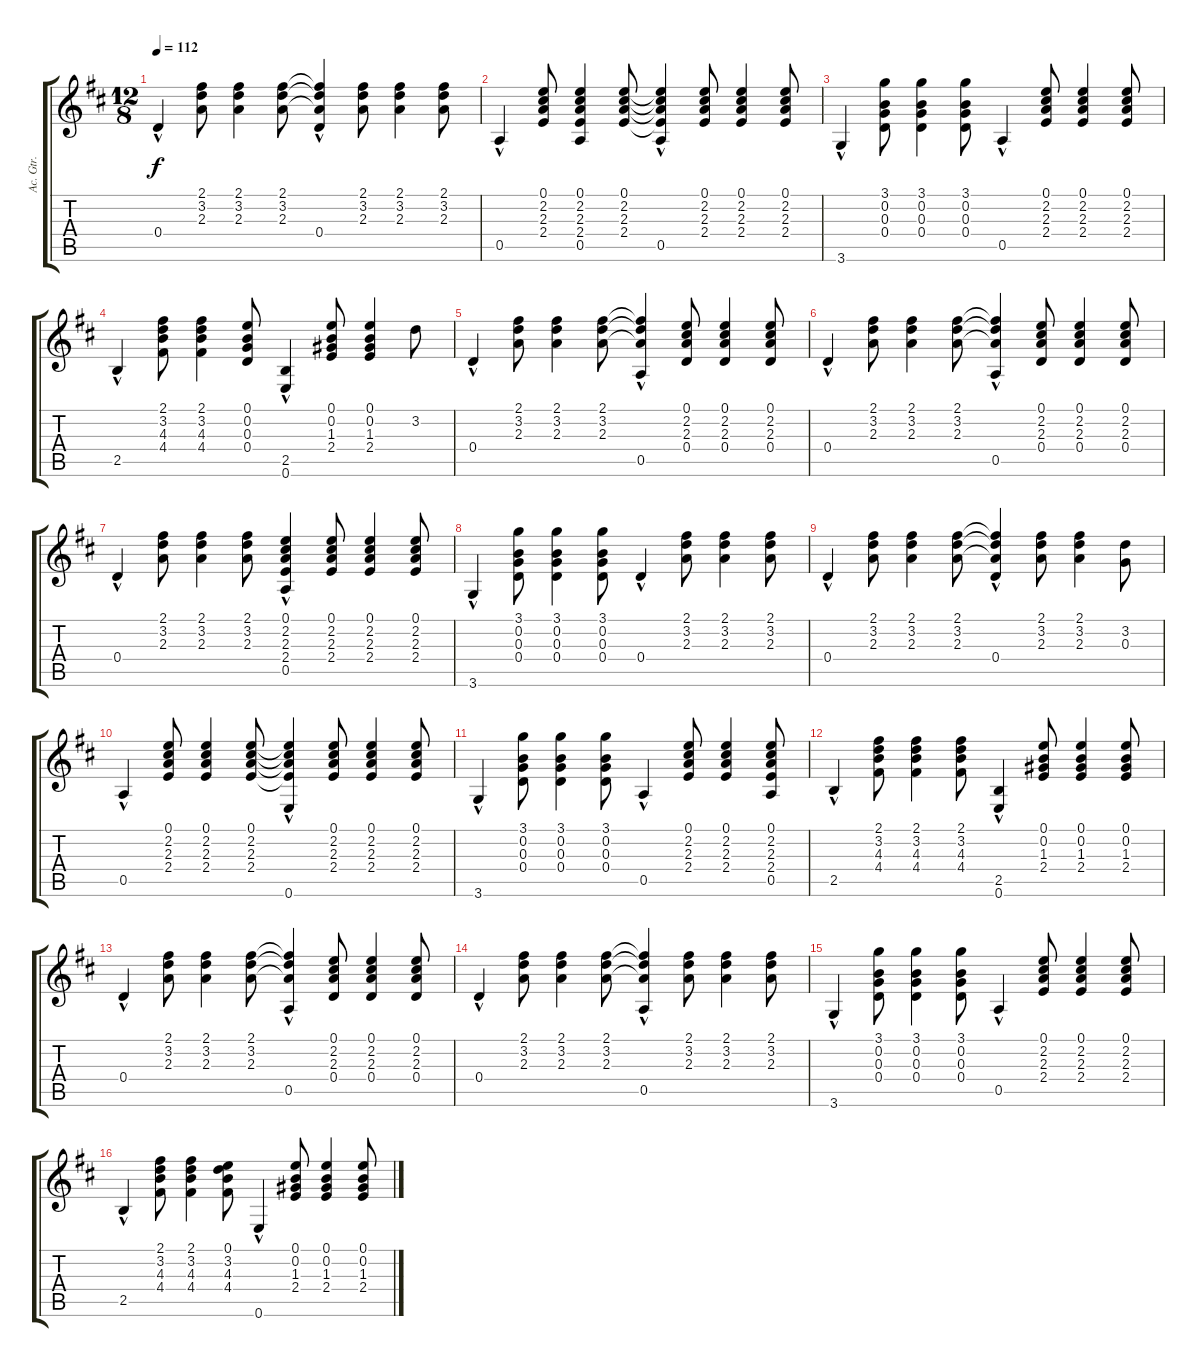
\track ("Ac. Gtr." "Ac. Gtr.") {instrument acousticguitarsteel}
\staff {score tabs}
\tuning (E4 B3 G3 D3 A2 E2) {hide}
\ts (12 8)
\tempo 112
\clef g2
\ks d
0.4{hac}.4{dy f} (2.1 3.2 2.3).8 (2.1 3.2 2.3).4 (2.1 3.2 2.3).8 (2.1{t} 3.2{t} 2.3{t} 0.4{hac}).4 (2.1 3.2 2.3).8 (2.1 3.2 2.3).4 (2.1 3.2 2.3).8 |
0.5{hac}.4 (0.1 2.2 2.3 2.4).8 (0.1 2.2 2.3 2.4 0.5).4 (0.1 2.2 2.3 2.4).8 (0.1{t} 2.2{t} 2.3{t} 2.4{t} 0.5{hac}).4 (0.1 2.2 2.3 2.4).8 (0.1 2.2 2.3 2.4).4 (0.1 2.2 2.3 2.4).8 |
3.6{hac}.4 (3.1 0.2 0.3 0.4).8 (3.1 0.2 0.3 0.4).4 (3.1 0.2 0.3 0.4).8 0.5{hac}.4 (0.1 2.2 2.3 2.4).8 (0.1 2.2 2.3 2.4).4 (0.1 2.2 2.3 2.4).8 |
2.5{hac}.4 (2.1 3.2 4.3 4.4).8 (2.1 3.2 4.3 4.4).4 (0.1 0.2 0.3 0.4).8 (2.5{hac} 0.6{hac}).4 (0.1 0.2 1.3 2.4).8 (0.1 0.2 1.3 2.4).4 3.2.8 |
0.4{hac}.4 (2.1 3.2 2.3).8 (2.1 3.2 2.3).4 (2.1 3.2 2.3).8 (2.1{t} 3.2{t} 2.3{t} 0.5{hac}).4 (0.1 2.2 2.3 0.4).8 (0.1 2.2 2.3 0.4).4 (0.1 2.2 2.3 0.4).8 |
0.4{hac}.4 (2.1 3.2 2.3).8 (2.1 3.2 2.3).4 (2.1 3.2 2.3).8 (2.1{t} 3.2{t} 2.3{t} 0.5{hac}).4 (0.1 2.2 2.3 0.4).8 (0.1 2.2 2.3 0.4).4 (0.1 2.2 2.3 0.4).8 |
0.4{hac}.4 (2.1 3.2 2.3).8 (2.1 3.2 2.3).4 (2.1 3.2 2.3).8 (0.1 2.2 2.3 2.4 0.5{hac}).4 (0.1 2.2 2.3 2.4).8 (0.1 2.2 2.3 2.4).4 (0.1 2.2 2.3 2.4).8 |
3.6{hac}.4 (3.1 0.2 0.3 0.4).8 (3.1 0.2 0.3 0.4).4 (3.1 0.2 0.3 0.4).8 0.4{hac}.4 (2.1 3.2 2.3).8 (2.1 3.2 2.3).4 (2.1 3.2 2.3).8 |
0.4{hac}.4 (2.1 3.2 2.3).8 (2.1 3.2 2.3).4 (2.1 3.2 2.3).8 (2.1{t} 3.2{t} 2.3{t} 0.4{hac}).4 (2.1 3.2 2.3).8 (2.1 3.2 2.3).4 (3.2 0.3).8 |
0.5{hac}.4 (0.1 2.2 2.3 2.4).8 (0.1 2.2 2.3 2.4).4 (0.1 2.2 2.3 2.4).8 (0.1{t} 2.2{t} 2.3{t} 2.4{t} 0.6{hac}).4 (0.1 2.2 2.3 2.4).8 (0.1 2.2 2.3 2.4).4 (0.1 2.2 2.3 2.4).8 |
3.6{hac}.4 (3.1 0.2 0.3 0.4).8 (3.1 0.2 0.3 0.4).4 (3.1 0.2 0.3 0.4).8 0.5{hac}.4 (0.1 2.2 2.3 2.4).8 (0.1 2.2 2.3 2.4).4 (0.1 2.2 2.3 2.4 0.5).8 |
2.5{hac}.4 (2.1 3.2 4.3 4.4).8 (2.1 3.2 4.3 4.4).4 (2.1 3.2 4.3 4.4).8 (2.5{hac} 0.6{hac}).4 (0.1 0.2 1.3 2.4).8 (0.1 0.2 1.3 2.4).4 (0.1 0.2 1.3 2.4).8 |
0.4{hac}.4 (2.1 3.2 2.3).8 (2.1 3.2 2.3).4 (2.1 3.2 2.3).8 (2.1{t} 3.2{t} 2.3{t} 0.5{hac}).4 (0.1 2.2 2.3 0.4).8 (0.1 2.2 2.3 0.4).4 (0.1 2.2 2.3 0.4).8 |
0.4{hac}.4 (2.1 3.2 2.3).8 (2.1 3.2 2.3).4 (2.1 3.2 2.3).8 (2.1{t} 3.2{t} 2.3{t} 0.5{hac}).4 (2.1 3.2 2.3).8 (2.1 3.2 2.3).4 (2.1 3.2 2.3).8 |
3.6{hac}.4 (3.1 0.2 0.3 0.4).8 (3.1 0.2 0.3 0.4).4 (3.1 0.2 0.3 0.4).8 0.5{hac}.4 (0.1 2.2 2.3 2.4).8 (0.1 2.2 2.3 2.4).4 (0.1 2.2 2.3 2.4).8 |
2.5{hac}.4 (2.1 3.2 4.3 4.4).8 (2.1 3.2 4.3 4.4).4 (0.1 3.2 4.3 4.4).8 0.6{hac}.4 (0.1 0.2 1.3 2.4).8 (0.1 0.2 1.3 2.4).4 (0.1 0.2 1.3 2.4).8
